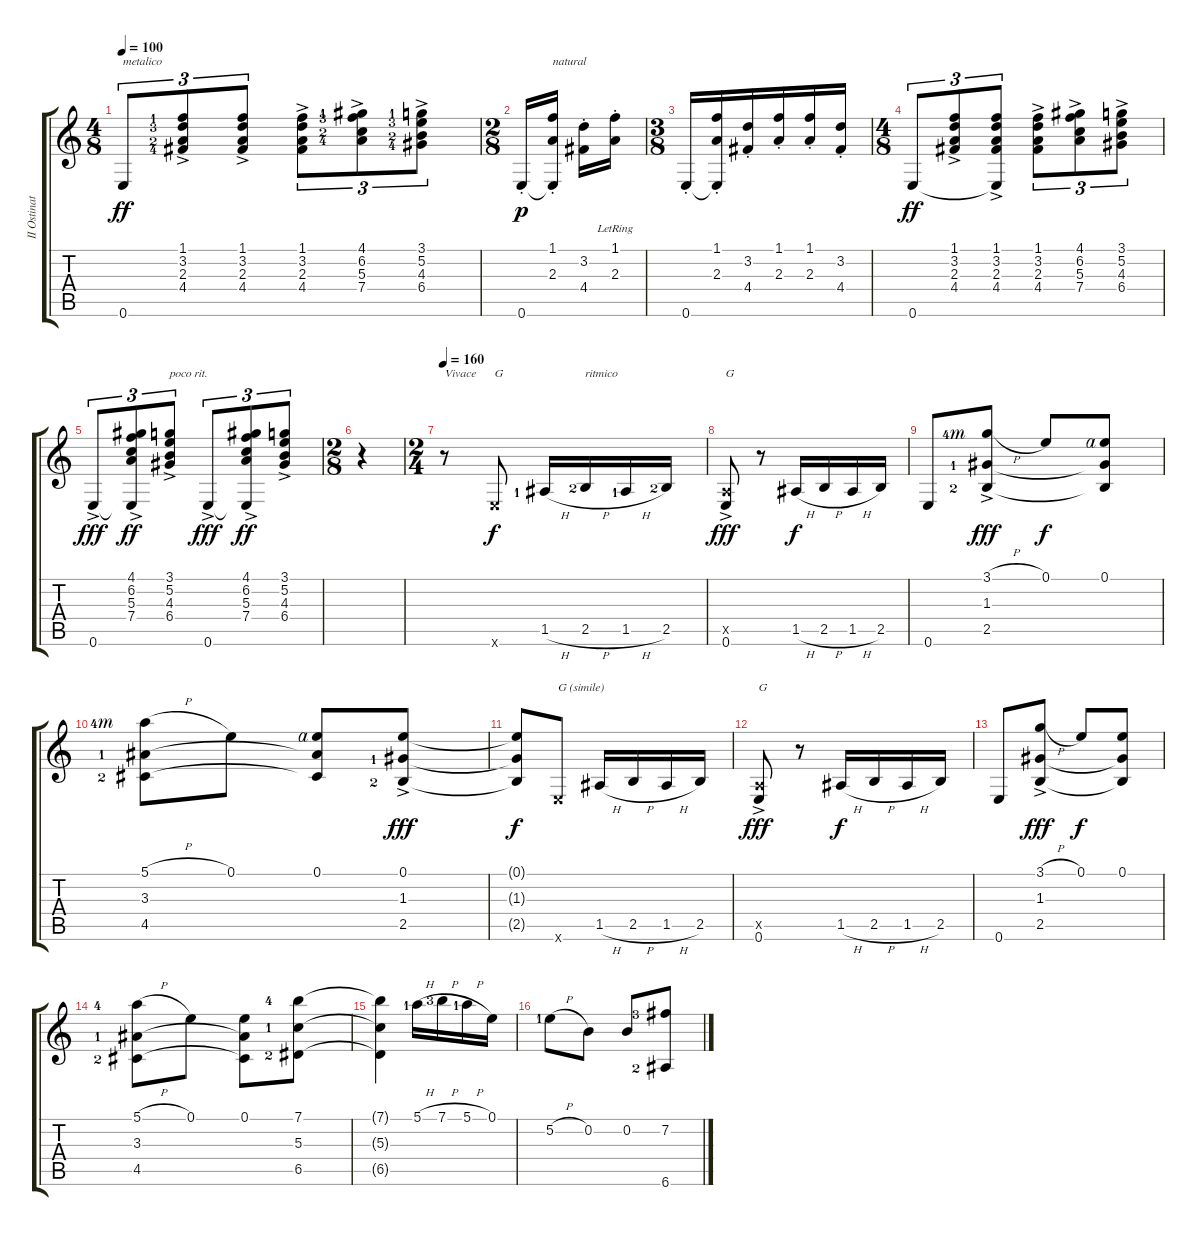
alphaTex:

\track ("II Ostinato" "II Ostinat") {instrument acousticguitarnylon}
\staff {score tabs}
\tuning (E4 B3 G3 D3 A2 E2) {hide}
\ts (4 8)
\tempo 100
\clef g2
\ks c
0.6.8{tu (3 2) txt "metalico" dy ff} (1.1{ac lf 2} 3.2{lf 4} 2.3{lf 3} 4.4{lf 5}).8{tu (3 2)} (1.1{ac} 3.2 2.3 4.4).8{tu (3 2)} (1.1{ac} 3.2 2.3 4.4).8{tu (3 2)} (4.1{ac lf 2} 6.2{lf 4} 5.3{lf 3} 7.4{lf 5}).8{tu (3 2)} (3.1{ac lf 2} 5.2{lf 4} 4.3{lf 3} 6.4{lf 5}).8{tu (3 2)} |
\ts (2 8)
0.6{st}.16{dy p} (1.1{st} 2.3{st} 0.6{t}).16{txt "natural"} (3.2{st} 4.4{st}).16 (1.1{lr} 2.3{st}).16 |
\ts (3 8)
0.6{st}.16 (1.1{st} 2.3{st} 0.6{t}).16 (3.2{st} 4.4{st}).16 (1.1{st} 2.3{st}).16 (1.1{st} 2.3{st}).16 (3.2{st} 4.4{st}).16 |
\ts (4 8)
0.6.8{tu (3 2) dy ff} (1.1{ac} 3.2 2.3 4.4).8{tu (3 2)} (1.1{ac} 3.2 2.3 4.4 0.6{t}).8{tu (3 2)} (1.1{ac} 3.2 2.3 4.4).8{tu (3 2)} (4.1{ac} 6.2 5.3 7.4).8{tu (3 2)} (3.1{ac} 5.2 4.3 6.4).8{tu (3 2)} |
0.6{ac}.8{tu (3 2) dy fff} (4.1{ac} 6.2 5.3 7.4 0.6{t}).8{tu (3 2) dy ff} (3.1{ac} 5.2 4.3 6.4).8{tu (3 2) txt "poco rit."} 0.6{ac}.8{tu (3 2) dy fff} (4.1{ac} 6.2 5.3 7.4 0.6{t}).8{tu (3 2) dy ff} (3.1{ac} 5.2 4.3 6.4).8{tu (3 2)} |
\ts (2 8)
r.4 |
\ts (2 4)
\tempo 160
r.8{txt "Vivace"} 0.6{x}.8{txt "G" dy f} 1.5{h lf 2}.16 2.5{h lf 3}.16{txt "ritmico"} 1.5{h lf 2}.16 2.5{lf 3}.16 |
(0.5{x} 0.6{ac}).8{txt "G" dy fff} r.8 1.5{h}.16{dy f} 2.5{h}.16 1.5{h}.16 2.5.16 |
0.6.8 (3.1{h ac lf 5 rf 3} 1.3{lf 2} 2.5{ac lf 3}).8{dy fff} 0.1.8{dy f} (0.1{rf 4} 1.3{t} 2.5{t}).8 |
(5.1{h lf 5 rf 3} 3.3{lf 2} 4.5{lf 3}).8 0.1.8 (0.1{rf 4} 3.3{t} 4.5{t}).8 (0.1{ac} 1.3{lf 2} 2.5{lf 3}).8{dy fff} |
(0.1{t} 1.3{t} 2.5{t}).8{dy f} 0.6{x}.8{txt "G (simile)"} 1.5{h}.16 2.5{h}.16 1.5{h}.16 2.5.16 |
(0.5{x} 0.6{ac}).8{txt "G" dy fff} r.8 1.5{h}.16{dy f} 2.5{h}.16 1.5{h}.16 2.5.16 |
0.6.8 (3.1{h ac} 1.3 2.5).8{dy fff} 0.1.8{dy f} (0.1 1.3{t} 2.5{t}).8 |
(5.1{h lf 5} 3.3{lf 2} 4.5{lf 3}).8 0.1.8 (0.1 3.3{t} 4.5{t}).8 (7.1{lf 5} 5.3{lf 2} 6.5{lf 3}).8 |
(7.1{t} 5.3{t} 6.5{t}).4 5.1{h lf 2}.16 7.1{h lf 4}.16 5.1{h lf 2}.16 0.1.16 |
5.2{h lf 2}.8 0.2.8 0.2.8 (7.2{lf 4} 6.6{lf 3}).8
